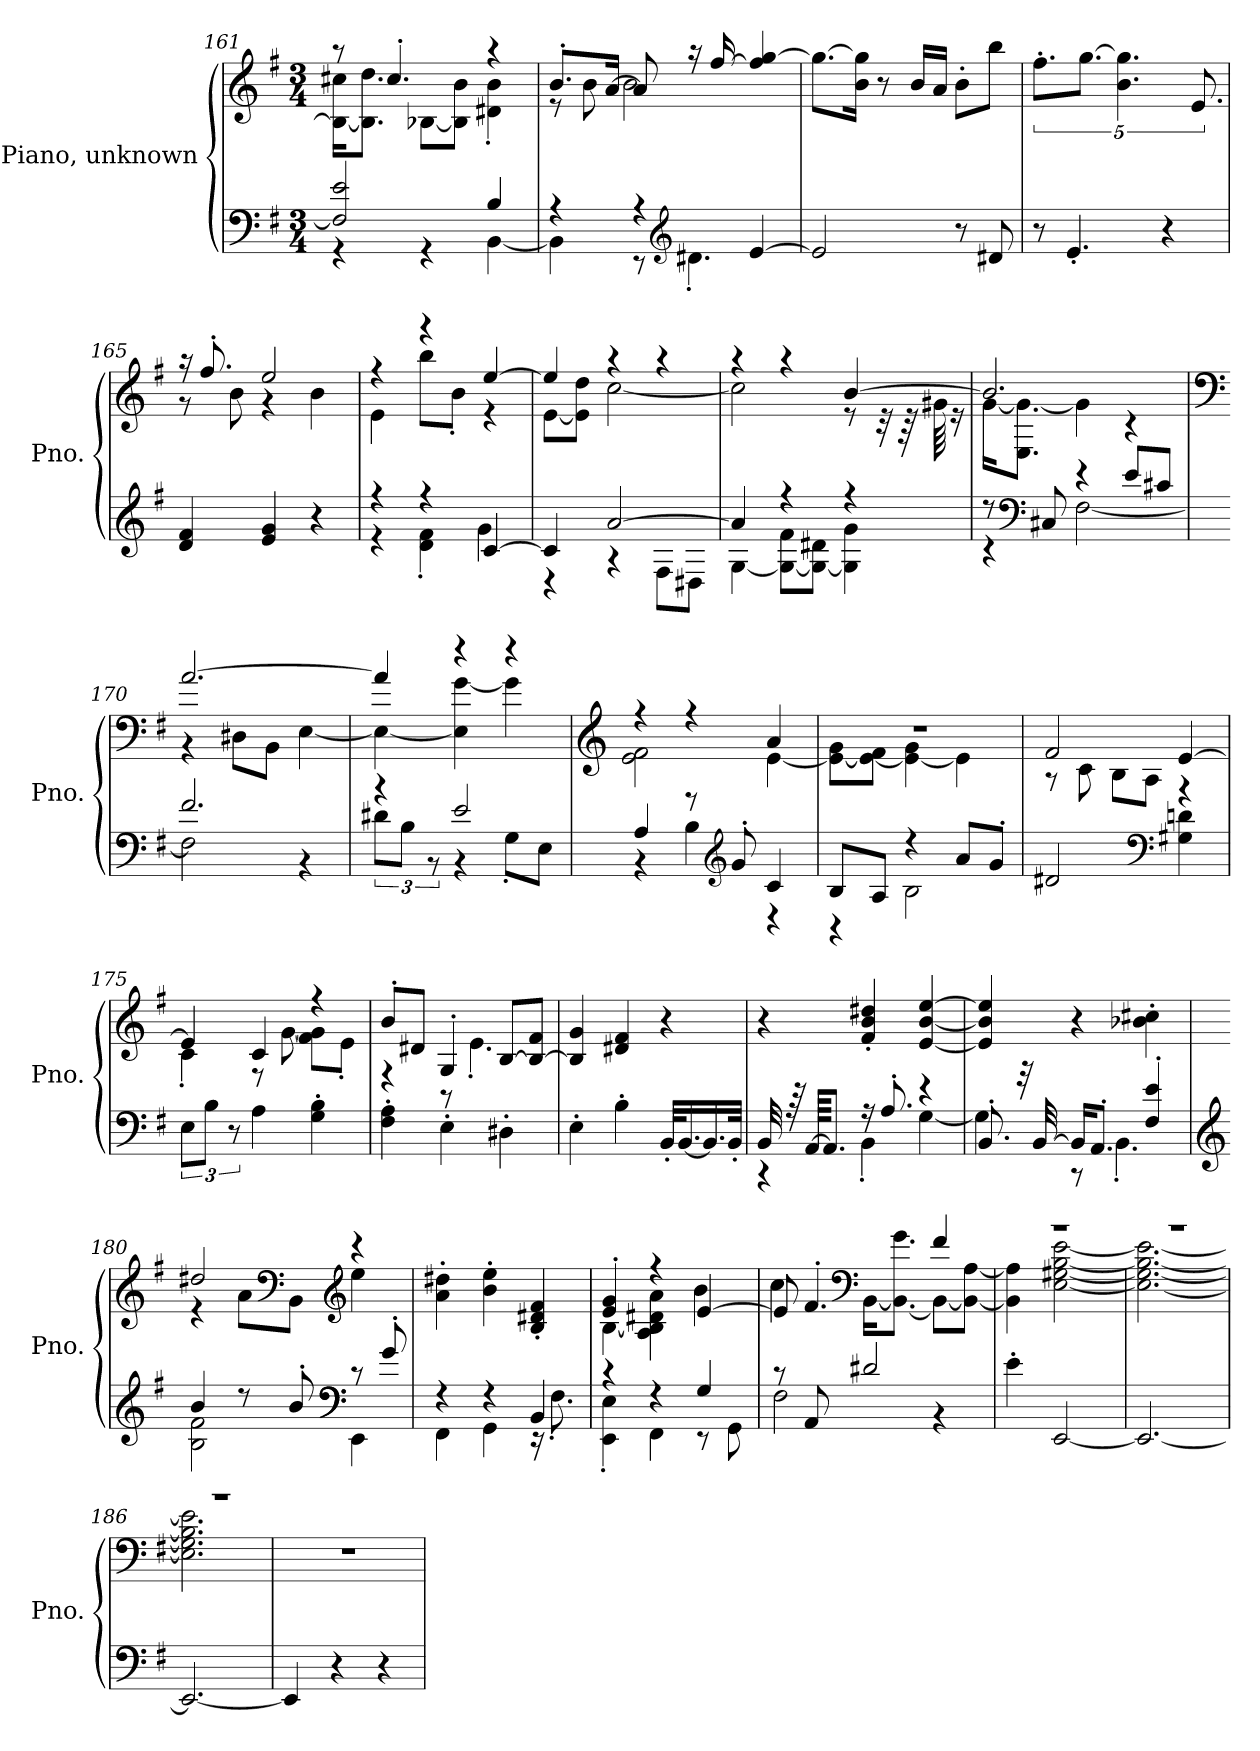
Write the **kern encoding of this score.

**kern	**kern
*part1	*part1
*staff2	*staff1
*I"Piano, unknown	*
*I'Pno.	*
*clefF4	*clefG2
*k[f#]	*k[f#]
*M3/4	*M3/4
=161	=161
*^	*^
2F#/] 2e/	4r	8r	16B\_ 16cc#X\KL
.	.	.	8.B\] 8.dd\J
.	.	4.cc#'/	.
.	4r	.	[8B-X\L
.	.	.	8B-\] 8b\J
4B/	[4BB\	4r	4d#X\' 4b\'
=162	=162	=162	=162
4r	4BB\]	8.b'/L	8r
.	.	.	8b\
.	.	[16a/Jk	.
4r	8r	8a/]	2b\
*clefG2	*	*	*
.	4.d#X'\	16r	.
.	.	[16ff#/	.
[4e/	.	4ff#/] [4gg/	.
*v	*v	*	*
*	*v	*v
!!LO:LB:g=z
=163	=163
2e/]	8.gg\L_
.	16b\ 16gg\]Jk
.	8r
.	16b/LL
.	16a/JJ
8r	8b'\L
8d#X/	8bb\J
=164	=164
8r	10.ff#'\L
4.e'/	.
.	[10.gg\J
.	5.b\ 5.gg\]
4r	.
.	10.e/
=165	=165
*	*^
4d/ 4f#/	16r	8r
.	8.ff#'/	.
.	.	8b\
4e/ 4g/	2ee/	4r
4r	.	4b\
=166	=166	=166
*^	*	*
4r	4r	4r	4e\
4r	4d\' 4f#\'	4r	8bb\L
.	.	.	8b'\J
[4c/	4g\	[4ee/	4r
=167	=167	=167	=167
4c/]	4r	4ee/]	[8e\L
.	.	.	8e\] 8dd\J
[2a/	4r	4r	[2cc\
.	8F#\L	4r	.
.	8D#X\J	.	.
!!LO:LB:g=z	!!
=168	=168	=168	=168
4a/]	[4G\	4r	2cc\]
4r	8G\_ 8f#\L	4r	.
.	8G\_ 8d#X\J	.	.
4r	4G\] 4g\	[4b/	8r
.	.	.	32r
.	.	.	64r
.	.	.	64g#X\
.	.	.	16r
=169	=169	=169	=169
8r	4r	2.b/]	[16g\KL
.	.	.	8.E\ 8.g\_J
*clefF4	*	*	*
8C#X/	.	.	.
4r	[2F#\	.	4g\]
8e/L	.	.	4r
8c#X/J	.	.	.
=170	=170	=170	=170
*	*	*clefF4	*
2.f#/	2F#\]	[2.a/	4r
.	.	.	8D#X\L
.	.	.	8BB\J
.	4r	.	[4E\
=171	=171	=171	=171
4r	12d#X\L	4a/]	4E\_
.	12B\J	.	.
.	12r	.	.
2e/	4r	4r	4E\] [4g\
.	8G'\L	4r	4g\]
.	8E\J	.	.
!!LO:LB:g=z	!!
=172	=172	=172	=172
*	*	*clefG2	*
4A/	4r	4r	2e\ 2f#\
8r	4B\	4r	.
*clefG2	*	*	*
8g'/	.	.	.
4c/	4r	4a/	[4e\
=173	=173	=173	=173
8B/L	4r	2.r	8e\_ 8g\L
8A/J	.	.	8e\_ 8f#\J
4r	2B\	.	4e\_ 4g\
8a/L	.	.	4e\]
8g'/J	.	.	.
*v	*v	*	*
=174	=174	=174
2d#X/	2f#/	8r
.	.	8c\
.	.	8B\L
.	.	8A\J
*clefF4	*	*
4G#X\ 4dn\	[4e/	4r
=175	=175	=175
12E\L	4e/]	4c'\
12B\J	.	.
12r	.	.
4A\	4c/	8r
.	.	[8g\
4G\' 4B\'	4r	8f#\ 8g\]L
.	.	8e'\J
=176	=176	=176
4F#\' 4A\'	8b'/L	4r
.	8d#X/J	.
4E'\	4G'/	8r
.	.	4.e'\
4D#X'\	[8B/L	.
.	8B/_ 8f#/J	.
*	*v	*v
!!LO:LB:g=z
=177	=177
4E'\	4B/] 4g/
4B'\	4d#X/ 4f#/
32BB'/KLL	4r
[16.BB/	.
16.BB/]	.
32BB'/JJk	.
=178	=178
*^	*
32BB/	4r	4r
64r	.	.
[64AA/KKKL	.	.
8.AA/J]	.	.
16r	4BB'\	4f#/' 4b/' 4dd#X/'
8.A'/	.	.
4r	[4G\	[4e/ [4b/ [4ee/
=179	=179	=179
8.BB'/	4G\]	4e/] 4b/] 4ee/]
32r	.	.
[32BB/	.	.
16BB/KL]	8r	4r
8.AA'/J	.	.
.	4.BB'\	.
4F#/' 4e/'	.	4b-X\' 4cc#X\'
=180	=180	=180
*clefG2	*	*
*	*	*^
4b/	2B\ 2f#\	2dd#X/	4r
8r	.	.	8a\L
*	*	*clefF4	*
8b'/	.	.	8BB\J
*clefF4	*	*clefG2	*
8r	4EE\	4r	4ee\
8g'/	.	.	.
*	*	*v	*v
!!LO:LB:g=z
=181	=181	=181
4r	4FF#\	4a\' 4dd#X\'
4r	4GG\	4b\' 4ee\'
4BB/	16r	4B/' 4d#X/' 4f#/'
.	8.F#'\	.
=182	=182	=182
*	*	*^
4r	4EE\' 4E\'	4e/' 4g/'	[4B\
4r	4FF#\	4r	4A\ 4B\] 4d#X\ 4a\
4G/	8r	[4e/	4b\
.	8GG\	.	.
=183	=183	=183	=183
8r	2F#\	8e/]	4cc\
8AA/	.	4.f#'/	.
*	*	*clefF4	*
2d#X/	.	.	[16BB\KL
.	.	.	8.BB\_ 8.g\J
.	4r	4f#/	8BB\L_
.	.	.	8BB\_ [8A\J
*v	*v	*	*
=184	=184	=184
4e'\	2.r	4BB\] 4A\]
[2EE/	.	[2E\ [2G#X\ [2B\ [2e\
=185	=185	=185
2.EE/_	2.r	2.E\_ 2.G#\_ 2.B\_ 2.e\_
=186	=186	=186
2.EE/_	2.r	2.E\] 2.G#\] 2.B\] 2.e\]
*	*v	*v
=187	=187
4EE/]	2.r
4r	.
4r	.
=	=
*-	*-
